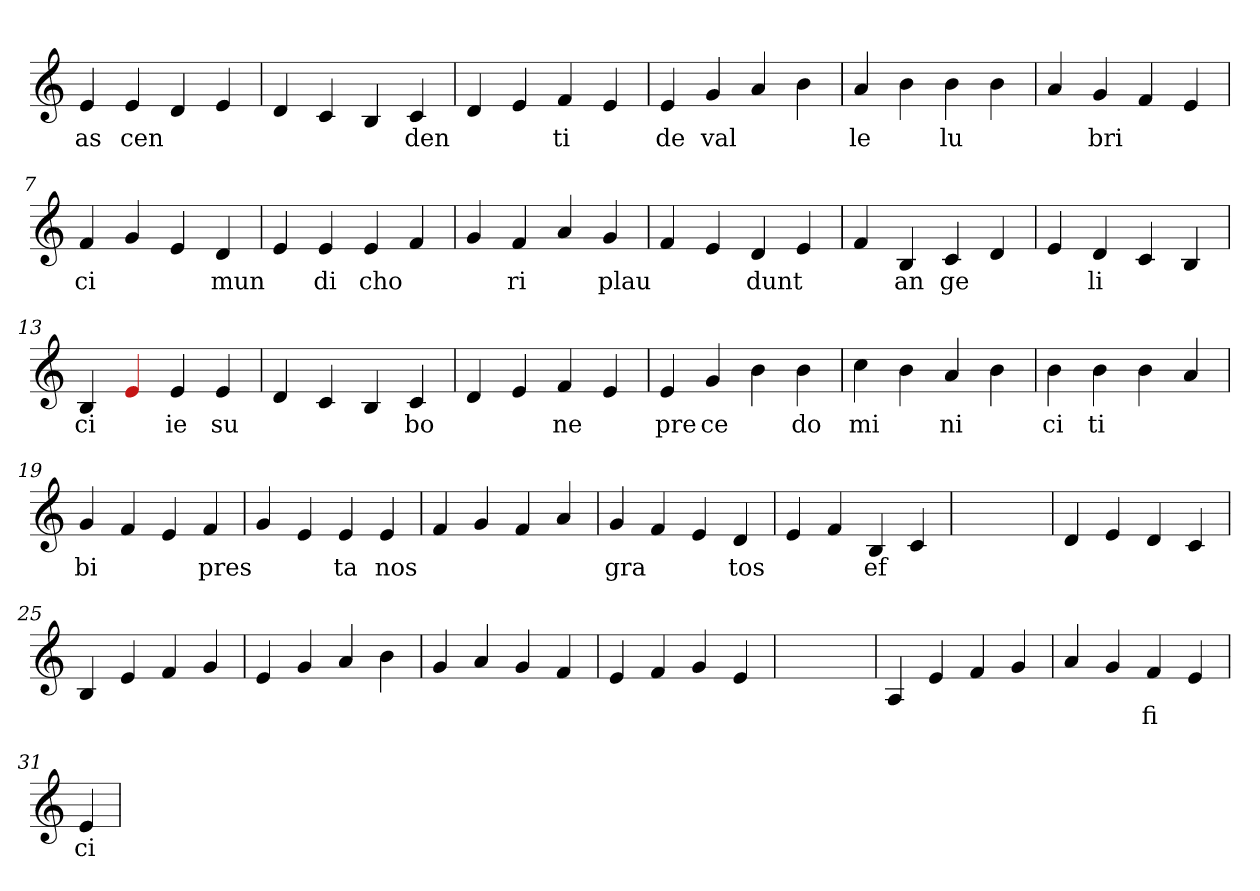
**kern	**text
*part1	*part1
*staff1	*staff1
*clefG2	*
=1	=1
4e	as
4e	cen
4d	.
4e	.
=2	=2
4d	.
4c	.
4B	.
4c	den
=3	=3
4d	.
4e	.
4f	ti
4e	.
=4	=4
4e	de
4g	val
4a	.
4b	.
=5	=5
4a	le
4b	.
4b	lu
4b	.
=6	=6
4a	.
4g	bri
4f	.
4e	.
=7	=7
4f	ci
4g	.
4e	.
4d	mun
=8	=8
4e	.
4e	di
4e	cho
4f	.
=9	=9
4g	.
4f	ri
4a	.
4g	plau
=10	=10
4f	.
4e	.
4d	dunt
4e	.
=11	=11
4f	.
4B	an
4c	ge
4d	.
=12	=12
4e	.
4d	li
4c	.
4B	.
=13	=13
4B	ci
4Re	.
4e	ie
4e	su
=14	=14
4d	.
4c	.
4B	.
4c	bo
=15	=15
4d	.
4e	.
4f	ne
4e	.
=16	=16
4e	pre
4g	ce
4b	.
4b	do
=17	=17
4cc	mi
4b	.
4a	ni
4b	.
=18	=18
4b	ci
4b	ti
4b	.
4a	.
=19	=19
4g	bi
4f	.
4e	.
4f	pres
=20	=20
4g	.
4e	.
4e	ta
4e	nos
=21	=21
4f	.
4g	.
4f	.
4a	.
=22	=22
4g	gra
4f	.
4e	.
4d	tos
=23	=23
4e	.
4f	.
4B	ef
4c	.
=24	=24
1ryy	.
=24	=24
4d	.
4e	.
4d	.
4c	.
=25	=25
4B	.
4e	.
4f	.
4g	.
=26	=26
4e	.
4g	.
4a	.
4b	.
=27	=27
4g	.
4a	.
4g	.
4f	.
=28	=28
4e	.
4f	.
4g	.
4e	.
=29	=29
1ryy	.
=29	=29
4A	.
4e	.
4f	.
4g	.
=30	=30
4a	.
4g	.
4f	fi
4e	.
=31	=31
4e	ci
=	=
*-	*-
